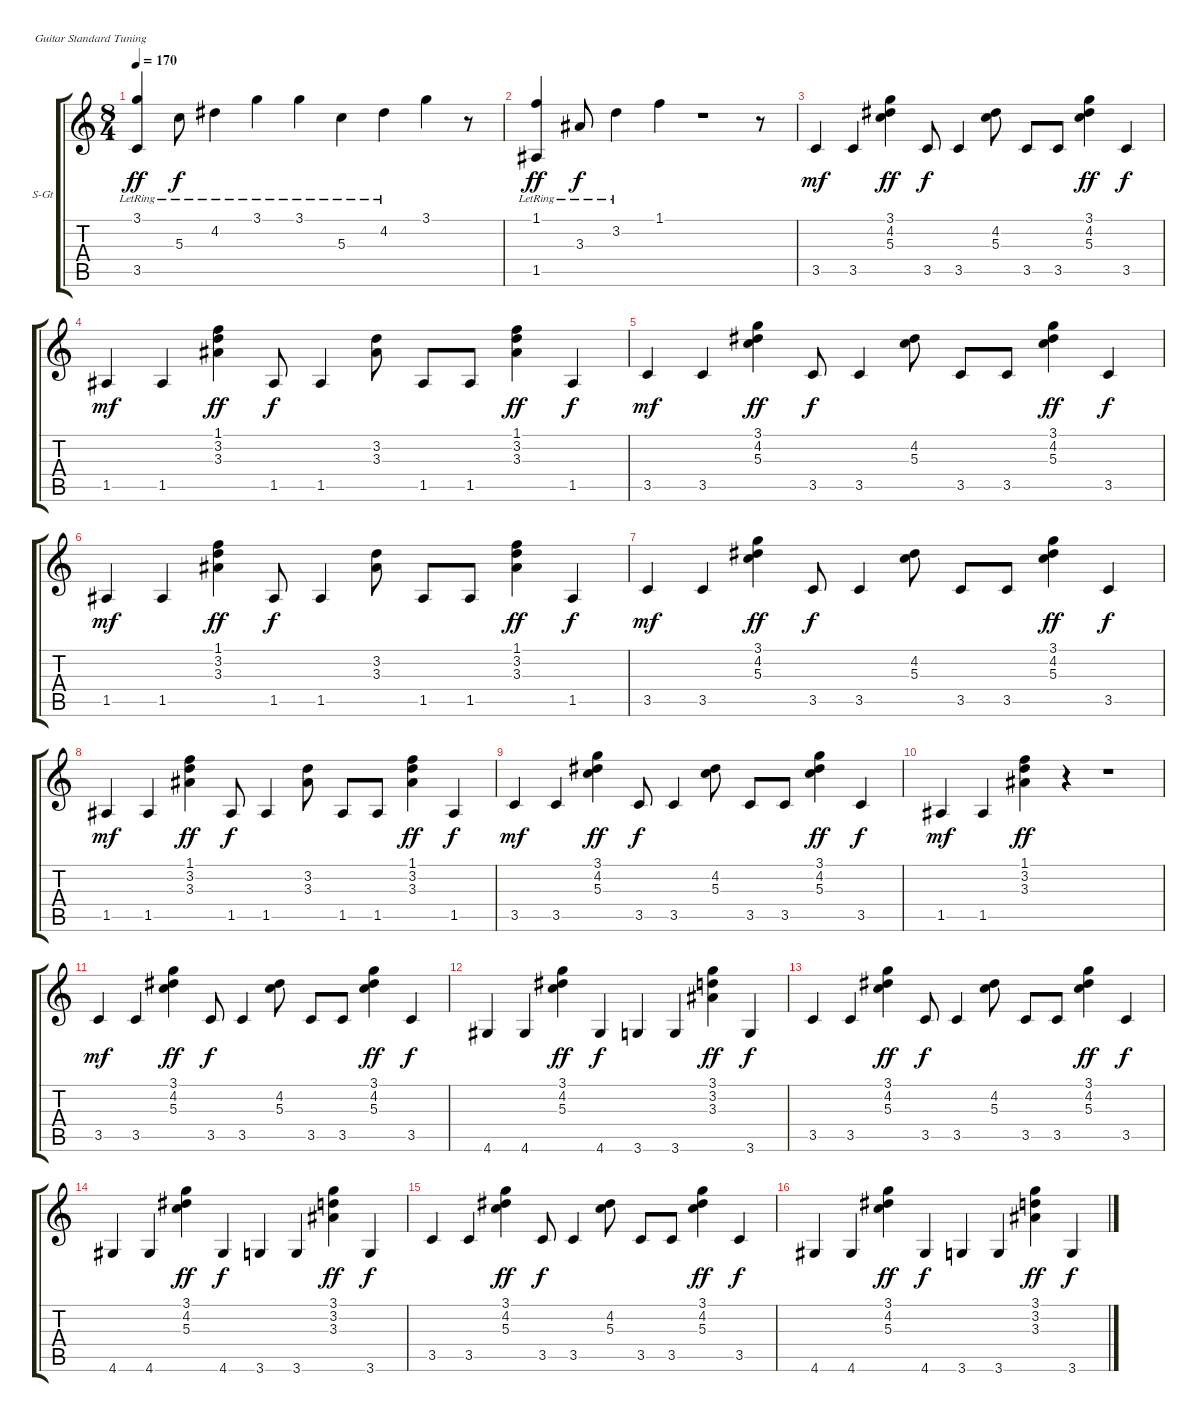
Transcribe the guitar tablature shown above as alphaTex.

\defaultSystemsLayout 4
\bracketExtendMode groupsimilarinstruments
\firstSystemTrackNameOrientation horizontal
\otherSystemsTrackNameOrientation horizontal
\track ("Rhytm" "S-Gt") {instrument acousticguitarsteel}
\staff {score tabs}
\tuning (E4 B3 G3 D3 A2 E2)
\ts (8 4)
\tempo 170
\clef g2
\ks c
(3.1{lr} 3.5{lr}).4{dy ff} 5.3{lr}.8{dy f} 4.2{lr}.4 3.1{lr}.4 3.1{lr}.4 5.3{lr}.4 4.2{lr}.4 3.1.4 r.8 |
(1.1{lr} 1.5{lr}).4{dy ff} 3.3{lr}.8{dy f} 3.2{lr}.4 1.1.4 r.1 r.8 |
3.5.4{dy mf} 3.5.4 (5.3 4.2 3.1).4{dy ff} 3.5.8{dy f} 3.5.4 (4.2 5.3).8 3.5.8 3.5.8 (5.3 4.2 3.1).4{dy ff} 3.5.4{dy f} |
1.5.4{dy mf} 1.5.4 (3.3 3.2 1.1).4{dy ff} 1.5.8{dy f} 1.5.4 (3.2 3.3).8 1.5.8 1.5.8 (3.3 3.2 1.1).4{dy ff} 1.5.4{dy f} |
3.5.4{dy mf} 3.5.4 (5.3 4.2 3.1).4{dy ff} 3.5.8{dy f} 3.5.4 (4.2 5.3).8 3.5.8 3.5.8 (5.3 4.2 3.1).4{dy ff} 3.5.4{dy f} |
1.5.4{dy mf} 1.5.4 (3.3 3.2 1.1).4{dy ff} 1.5.8{dy f} 1.5.4 (3.2 3.3).8 1.5.8 1.5.8 (3.3 3.2 1.1).4{dy ff} 1.5.4{dy f} |
3.5.4{dy mf} 3.5.4 (5.3 4.2 3.1).4{dy ff} 3.5.8{dy f} 3.5.4 (4.2 5.3).8 3.5.8 3.5.8 (5.3 4.2 3.1).4{dy ff} 3.5.4{dy f} |
1.5.4{dy mf} 1.5.4 (3.3 3.2 1.1).4{dy ff} 1.5.8{dy f} 1.5.4 (3.2 3.3).8 1.5.8 1.5.8 (3.3 3.2 1.1).4{dy ff} 1.5.4{dy f} |
3.5.4{dy mf} 3.5.4 (5.3 4.2 3.1).4{dy ff} 3.5.8{dy f} 3.5.4 (4.2 5.3).8 3.5.8 3.5.8 (5.3 4.2 3.1).4{dy ff} 3.5.4{dy f} |
1.5.4{dy mf} 1.5.4 (3.3 3.2 1.1).4{dy ff} r.4 r.1 |
3.5.4{dy mf} 3.5.4 (5.3 4.2 3.1).4{dy ff} 3.5.8{dy f} 3.5.4 (4.2 5.3).8 3.5.8 3.5.8 (5.3 4.2 3.1).4{dy ff} 3.5.4{dy f} |
4.6.4 4.6.4 (5.3 4.2 3.1).4{dy ff} 4.6.4{dy f} 3.6.4 3.6.4 (3.3 3.2 3.1).4{dy ff} 3.6.4{dy f} |
3.5.4 3.5.4 (5.3 4.2 3.1).4{dy ff} 3.5.8{dy f} 3.5.4 (4.2 5.3).8 3.5.8 3.5.8 (5.3 4.2 3.1).4{dy ff} 3.5.4{dy f} |
4.6.4 4.6.4 (5.3 4.2 3.1).4{dy ff} 4.6.4{dy f} 3.6.4 3.6.4 (3.3 3.2 3.1).4{dy ff} 3.6.4{dy f} |
3.5.4 3.5.4 (5.3 4.2 3.1).4{dy ff} 3.5.8{dy f} 3.5.4 (4.2 5.3).8 3.5.8 3.5.8 (5.3 4.2 3.1).4{dy ff} 3.5.4{dy f} |
4.6.4 4.6.4 (5.3 4.2 3.1).4{dy ff} 4.6.4{dy f} 3.6.4 3.6.4 (3.3 3.2 3.1).4{dy ff} 3.6.4{dy f}
